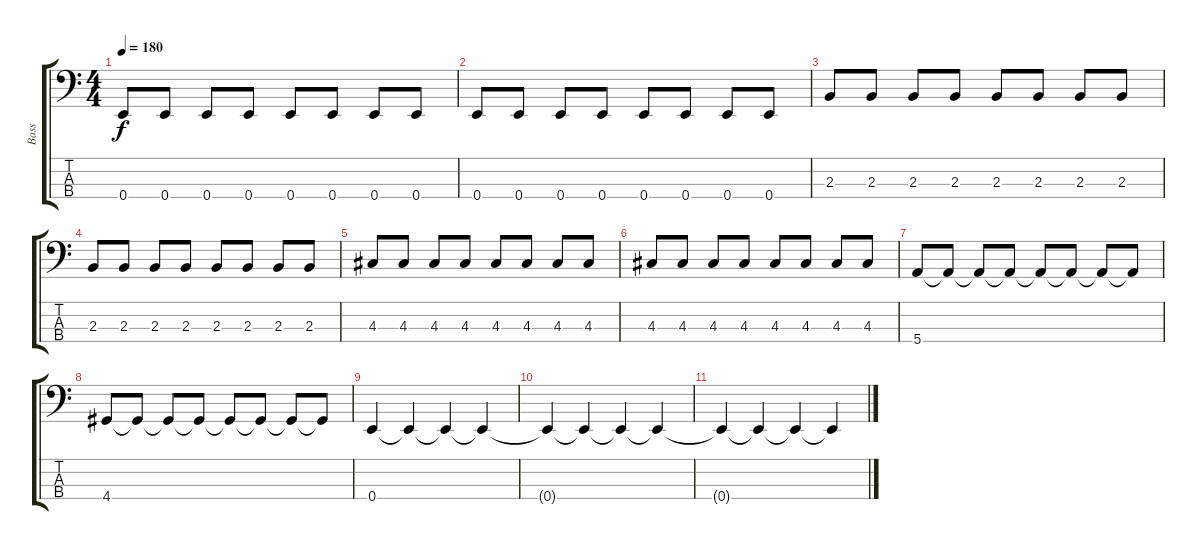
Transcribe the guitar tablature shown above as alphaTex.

\track ("Bass" "Bass") {instrument electricbasspick}
\staff {score tabs}
\tuning (G2 D2 A1 E1) {hide}
\ts (4 4)
\tempo 180
\clef f4
\ks c
0.4.8{dy f} 0.4.8 0.4.8 0.4.8 0.4.8 0.4.8 0.4.8 0.4.8 |
0.4.8 0.4.8 0.4.8 0.4.8 0.4.8 0.4.8 0.4.8 0.4.8 |
2.3.8 2.3.8 2.3.8 2.3.8 2.3.8 2.3.8 2.3.8 2.3.8 |
2.3.8 2.3.8 2.3.8 2.3.8 2.3.8 2.3.8 2.3.8 2.3.8 |
4.3.8 4.3.8 4.3.8 4.3.8 4.3.8 4.3.8 4.3.8 4.3.8 |
4.3.8 4.3.8 4.3.8 4.3.8 4.3.8 4.3.8 4.3.8 4.3.8 |
5.4.8 5.4{t}.8 5.4{t}.8 5.4{t}.8 5.4{t}.8 5.4{t}.8 5.4{t}.8 5.4{t}.8 |
4.4.8 4.4{t}.8 4.4{t}.8 4.4{t}.8 4.4{t}.8 4.4{t}.8 4.4{t}.8 4.4{t}.8 |
0.4.4 0.4{t}.4 0.4{t}.4 0.4{t}.4 |
0.4{t}.4 0.4{t}.4 0.4{t}.4 0.4{t}.4 |
0.4{t}.4 0.4{t}.4 0.4{t}.4 0.4{t}.4
